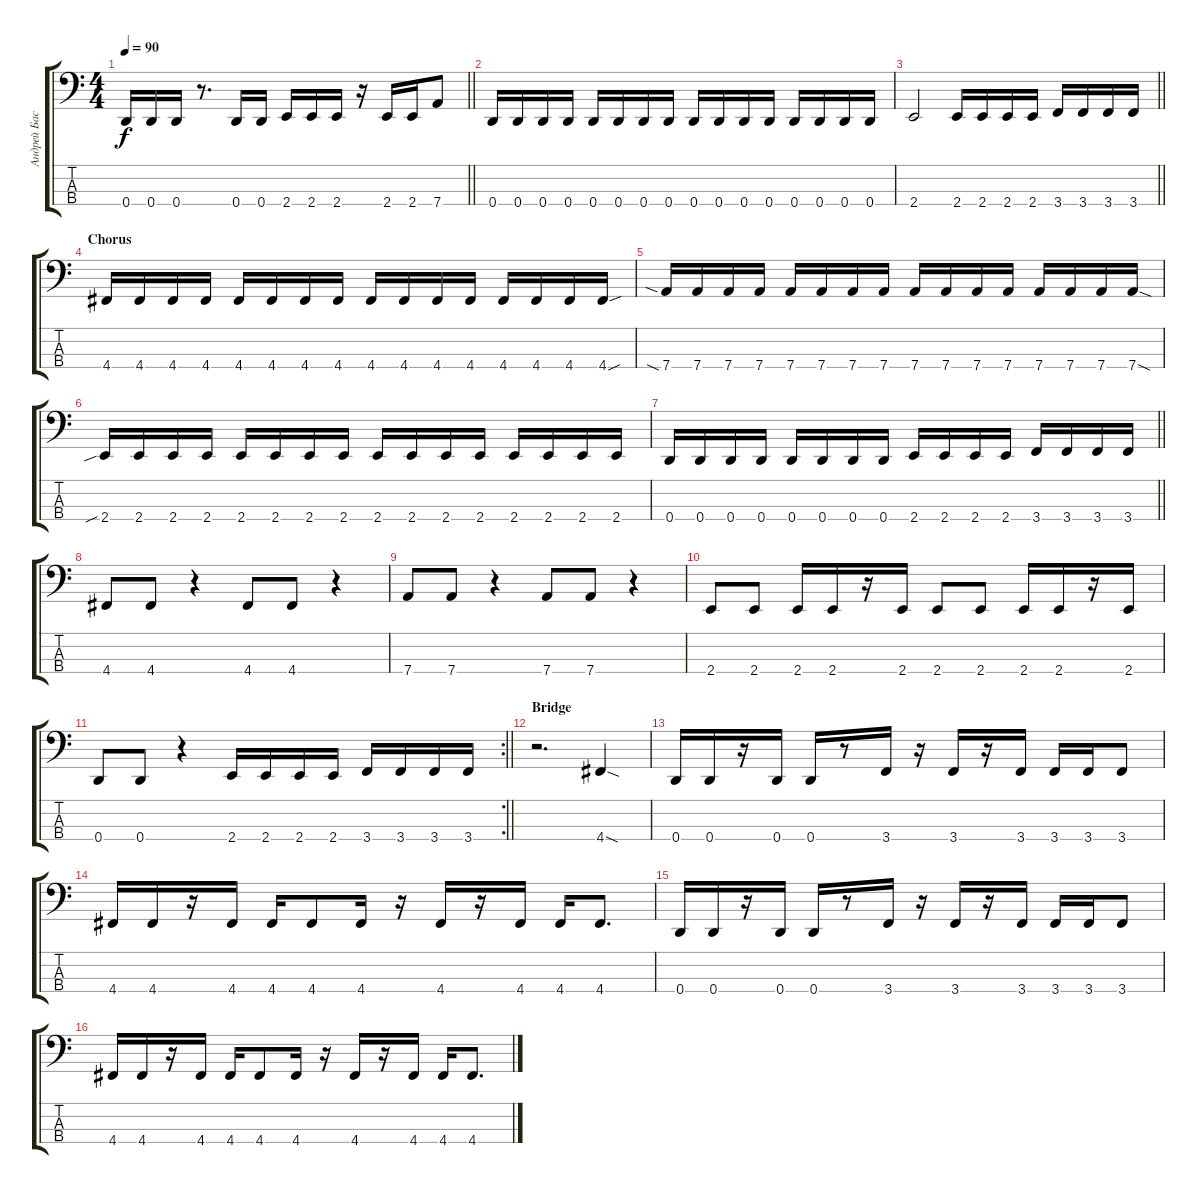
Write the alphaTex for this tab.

\track ("Андрей Бас" "Андрей Бас") {instrument electricbassfinger}
\staff {score tabs}
\tuning (G2 D2 A1 D1) {hide}
\ts (4 4)
\tempo 90
\clef f4
\barLineRight lightlight
\ks c
0.4.16{dy f} 0.4.16 0.4.16 r.8{d} 0.4.16 0.4.16 2.4.16 2.4.16 2.4.16 r.16 2.4.16 2.4.16 7.4.8 |
\section ("" "")
0.4.16 0.4.16 0.4.16 0.4.16 0.4.16 0.4.16 0.4.16 0.4.16 0.4.16 0.4.16 0.4.16 0.4.16 0.4.16 0.4.16 0.4.16 0.4.16 |
\barLineRight lightlight
2.4.2 2.4.16 2.4.16 2.4.16 2.4.16 3.4.16 3.4.16 3.4.16 3.4.16 |
\section ("" "Chorus")
4.4.16 4.4.16 4.4.16 4.4.16 4.4.16 4.4.16 4.4.16 4.4.16 4.4.16 4.4.16 4.4.16 4.4.16 4.4.16 4.4.16 4.4.16 4.4{sou}.16 |
7.4{sia}.16 7.4.16 7.4.16 7.4.16 7.4.16 7.4.16 7.4.16 7.4.16 7.4.16 7.4.16 7.4.16 7.4.16 7.4.16 7.4.16 7.4.16 7.4{sod}.16 |
2.4{sib}.16 2.4.16 2.4.16 2.4.16 2.4.16 2.4.16 2.4.16 2.4.16 2.4.16 2.4.16 2.4.16 2.4.16 2.4.16 2.4.16 2.4.16 2.4.16 |
\barLineRight lightlight
0.4.16 0.4.16 0.4.16 0.4.16 0.4.16 0.4.16 0.4.16 0.4.16 2.4.16 2.4.16 2.4.16 2.4.16 3.4.16 3.4.16 3.4.16 3.4.16 |
\section ("" "")
4.4.8 4.4.8 r.4 4.4.8 4.4.8 r.4 |
7.4.8 7.4.8 r.4 7.4.8 7.4.8 r.4 |
2.4.8 2.4.8 2.4.16 2.4.16 r.16 2.4.16 2.4.8 2.4.8 2.4.16 2.4.16 r.16 2.4.16 |
\rc 2
\barLineRight lightlight
0.4.8 0.4.8 r.4 2.4.16 2.4.16 2.4.16 2.4.16 3.4.16 3.4.16 3.4.16 3.4.16 |
\section ("" "Bridge")
r.2{d} 4.4{sod}.4 |
0.4.16 0.4.16 r.16 0.4.16 0.4.16 r.8 3.4.16 r.16 3.4.16 r.16 3.4.16 3.4.16 3.4.16 3.4.8 |
4.4.16 4.4.16 r.16 4.4.16 4.4.16 4.4.8 4.4.16 r.16 4.4.16 r.16 4.4.16 4.4.16 4.4.8{d} |
0.4.16 0.4.16 r.16 0.4.16 0.4.16 r.8 3.4.16 r.16 3.4.16 r.16 3.4.16 3.4.16 3.4.16 3.4.8 |
4.4.16 4.4.16 r.16 4.4.16 4.4.16 4.4.8 4.4.16 r.16 4.4.16 r.16 4.4.16 4.4.16 4.4.8{d}
